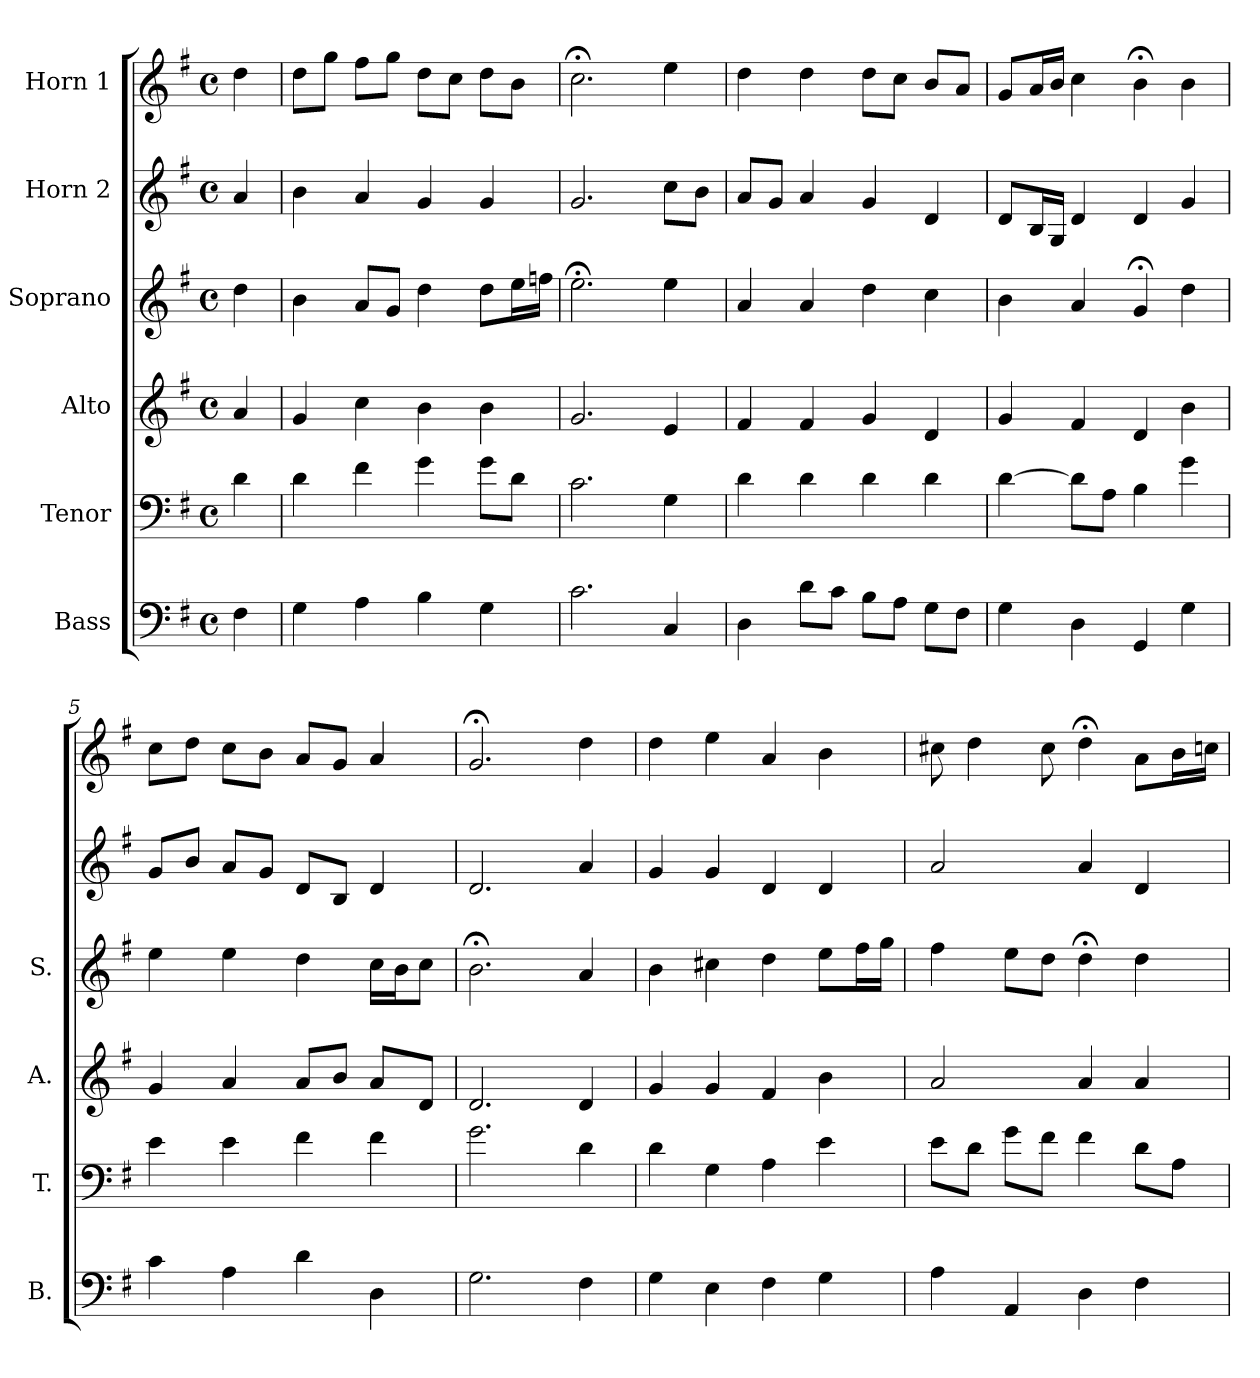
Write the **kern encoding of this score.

**kern	**kern	**kern	**kern	**kern	**kern
*part6	*part5	*part4	*part3	*part2	*part1
*staff6	*staff5	*staff4	*staff3	*staff2	*staff1
*I"Bass	*I"Tenor	*I"Alto	*I"Soprano	*I"Horn 2	*I"Horn 1
*I'B.	*I'T.	*I'A.	*I'S.	*	*
*clefF4	*clefF4	*clefG2	*clefG2	*clefG2	*clefG2
*k[f#]	*k[f#]	*k[f#]	*k[f#]	*k[f#]	*k[f#]
*G:	*G:	*G:	*G:	*G:	*G:
*M4/4	*M4/4	*M4/4	*M4/4	*M4/4	*M4/4
*met(c)	*met(c)	*met(c)	*met(c)	*met(c)	*met(c)
=	=	=	=	=	=
4F#\	4d\	4a/	4dd\	4a/	4dd\
=1	=1	=1	=1	=1	=1
4G\	4d\	4g/	4b\	4b\	8dd\L
.	.	.	.	.	8gg\J
4A\	4f#\	4cc\	8a/L	4a/	8ff#\L
.	.	.	8g/J	.	8gg\J
4B\	4g\	4b\	4dd\	4g/	8dd\L
.	.	.	.	.	8cc\J
4G\	8g\L	4b\	8dd\L	4g/	8dd\L
.	8d\J	.	16ee\L	.	8b\J
.	.	.	16ffn\JJ	.	.
=2	=2	=2	=2	=2	=2
2.c\	2.c\	2.g/	2.ee;<\	2.g/	2.cc;<\
4C/	4G\	4e/	4ee\	8cc\L	4ee\
.	.	.	.	8b\J	.
=3	=3	=3	=3	=3	=3
4D\	4d\	4f#/	4a/	8a/L	4dd\
.	.	.	.	8g/J	.
8d\L	4d\	4f#/	4a/	4a/	4dd\
8c\J	.	.	.	.	.
8B\L	4d\	4g/	4dd\	4g/	8dd\L
8A\J	.	.	.	.	8cc\J
8G\L	4d\	4d/	4cc\	4d/	8b/L
8F#\J	.	.	.	.	8a/J
!!LO:LB:g=z
=4	=4	=4	=4	=4	=4
4G\	[4d\	4g/	4b\	8d/L	8g/L
.	.	.	.	16B/L	16a/L
.	.	.	.	16G/JJ	16b/JJ
4D\	8d\L]	4f#/	4a/	4d/	4cc\
.	8A\J	.	.	.	.
4GG/	4B\	4d/	4g;</	4d/	4b;<\
4G\	4g\	4b\	4dd\	4g/	4b\
=5	=5	=5	=5	=5	=5
4c\	4e\	4g/	4ee\	8g/L	8cc\L
.	.	.	.	8b/J	8dd\J
4A\	4e\	4a/	4ee\	8a/L	8cc\L
.	.	.	.	8g/J	8b\J
4d\	4f#\	8a/L	4dd\	8d/L	8a/L
.	.	8b/J	.	8B/J	8g/J
4D\	4f#\	8a/L	16cc\LL	4d/	4a/
.	.	.	16b\J	.	.
.	.	8d/J	8cc\J	.	.
=6	=6	=6	=6	=6	=6
2.G\	2.g\	2.d/	2.b;<\	2.d/	2.g;</
4F#\	4d\	4d/	4a/	4a/	4dd\
=7	=7	=7	=7	=7	=7
4G\	4d\	4g/	4b\	4g/	4dd\
4E\	4G\	4g/	4cc#X\	4g/	4ee\
4F#\	4A\	4f#/	4dd\	4d/	4a/
4G\	4e\	4b\	8ee\L	4d/	4b\
.	.	.	16ff#\L	.	.
.	.	.	16gg\JJ	.	.
!!LO:PB:g=z
=8	=8	=8	=8	=8	=8
4A\	8e\L	2a/	4ff#\	2a/	8cc#X\
.	8d\J	.	.	.	4dd\
4AA/	8g\L	.	8ee\L	.	.
.	8f#\J	.	8dd\J	.	8cc#\
4D\	4f#\	4a/	4dd;<\	4a/	4dd;<\
4F#\	8d\L	4a/	4dd\	4d/	8a\L
.	8A\J	.	.	.	16b\L
.	.	.	.	.	16ccn\JJ
=	=	=	=	=	=
*-	*-	*-	*-	*-	*-
